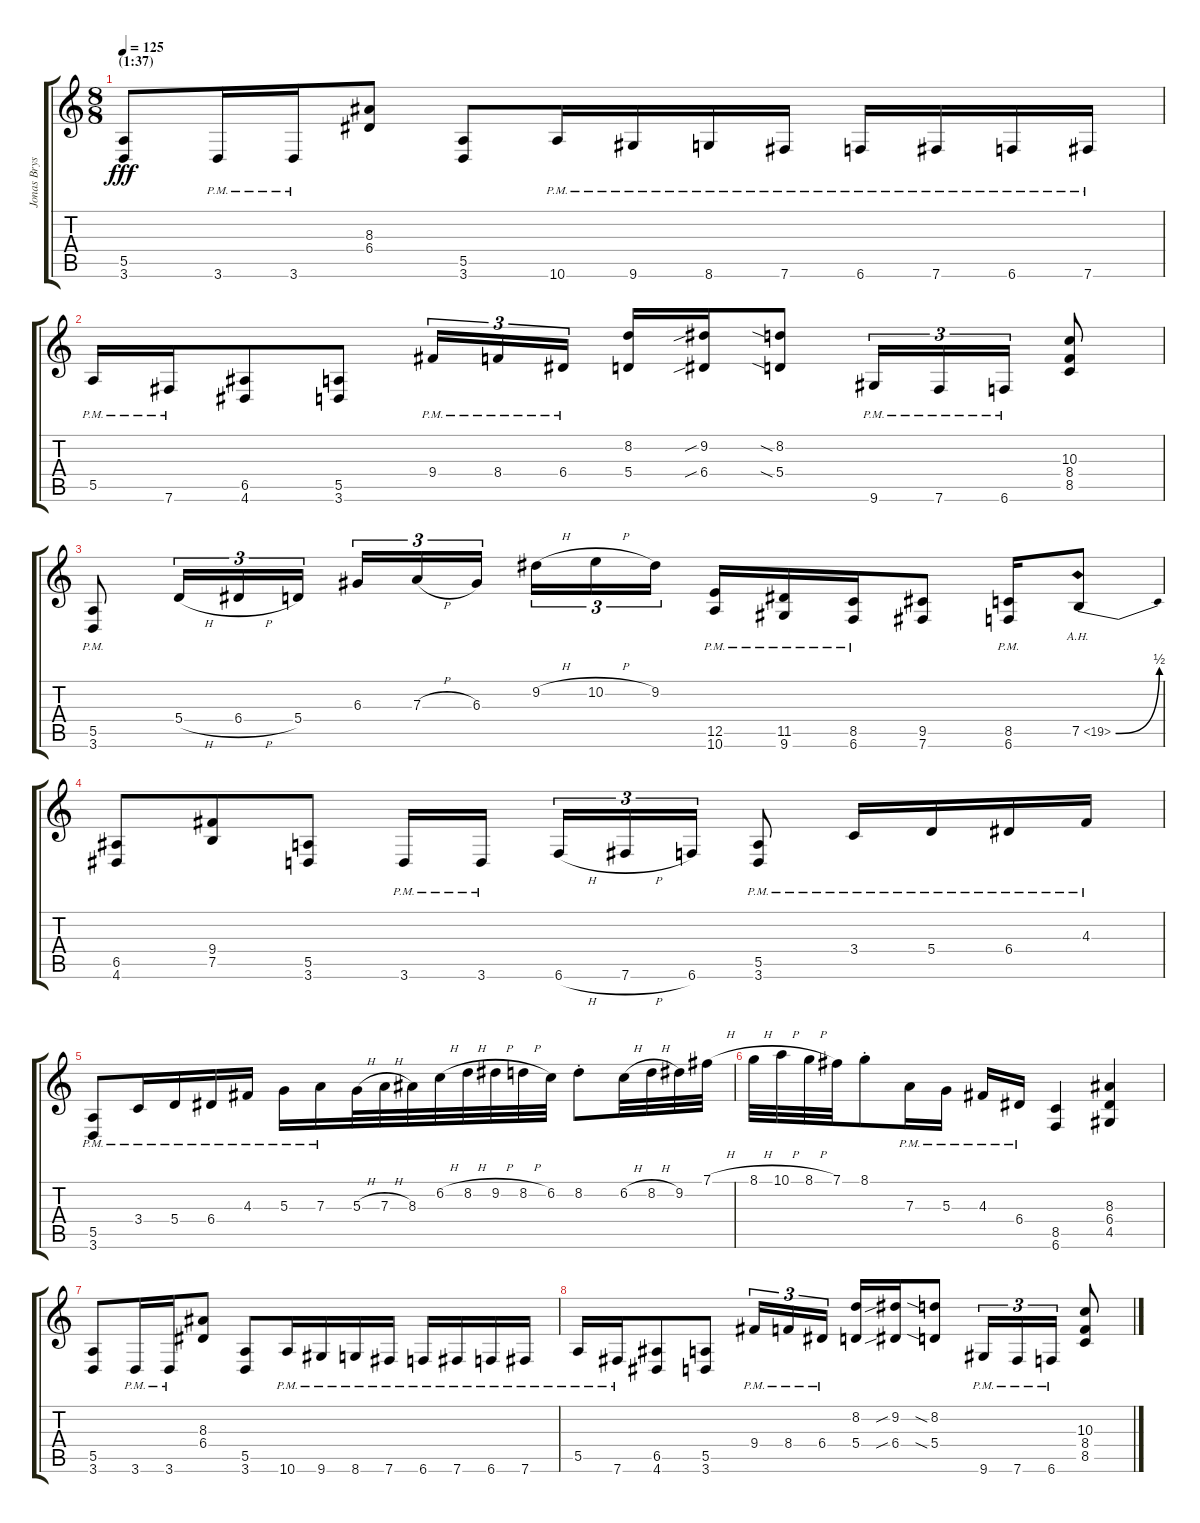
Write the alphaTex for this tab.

\track ("Jonas Bryssling" "Jonas Brys") {instrument distortionguitar}
\staff {score tabs}
\tuning (B3 Gb3 D3 A2 E2 B1) {hide}
\ts (8 8)
\section ("" "(1:37)")
\tempo 125
\clef g2
\ks c
(5.5 3.6).8{dy fff} 3.6{pm}.16 3.6{pm}.16 (8.3 6.4).8 (5.5 3.6).8 10.6{pm}.16 9.6{pm}.16 8.6{pm}.16 7.6{pm}.16 6.6{pm}.16 7.6{pm}.16 6.6{pm}.16 7.6{pm}.16 |
5.5{pm}.16 7.6{pm}.16 (6.5 4.6).8 (5.5 3.6).8 9.4{pm}.16{tu (3 2)} 8.4{pm}.16{tu (3 2)} 6.4{pm}.16{tu (3 2)} (8.2 5.4).16 (9.2{sib} 6.4{sib}).16 (8.2{sia} 5.4{sia}).8 9.6{pm}.16{tu (3 2)} 7.6{pm}.16{tu (3 2)} 6.6{pm}.16{tu (3 2)} (10.3 8.4 8.5).8 |
(5.5{pm} 3.6{pm}).8 5.4{h}.16{tu (3 2)} 6.4{h}.16{tu (3 2)} 5.4.16{tu (3 2)} 6.3.16{tu (3 2)} 7.3{h}.16{tu (3 2)} 6.3.16{tu (3 2)} 9.2{h}.16{tu (3 2)} 10.2{h}.16{tu (3 2)} 9.2.16{tu (3 2)} (12.5{pm} 10.6{pm}).16 (11.5{pm} 9.6{pm}).16 (8.5{pm} 6.6{pm}).16 (9.5 7.6).8 (8.5{pm} 6.6{pm}).16 7.5{be (bend 0 0 60 2) ah 12}.8 |
(6.5 4.6).8 (9.4 7.5).8 (5.5 3.6).8 3.6{pm}.16 3.6{pm}.16 6.6{h}.16{tu (3 2)} 7.6{h}.16{tu (3 2)} 6.6.16{tu (3 2)} (5.5{pm} 3.6{pm}).8 3.4{pm}.16 5.4{pm}.16 6.4{pm}.16 4.3{pm}.16 |
(5.5{pm} 3.6{pm}).8 3.4{pm}.16 5.4{pm}.16 6.4{pm}.16 4.3{pm}.16 5.3{pm}.16 7.3{pm}.16 5.3{h}.32 7.3{h}.32 8.3.32 6.2{h}.32 8.2{h}.32 9.2{h}.32 8.2{h}.32 6.2.32 8.2{st}.8 6.2{h}.32 8.2{h}.32 9.2.32 7.1{h}.32 |
8.1{h}.32 10.1{h}.32 8.1{h}.32 7.1.32 8.1{st}.8 7.3{pm}.16 5.3{pm}.16 4.3{pm}.16 6.4{pm}.16 (8.5 6.6).4 (8.3 6.4 4.5).4 |
(5.5 3.6).8 3.6{pm}.16 3.6{pm}.16 (8.3 6.4).8 (5.5 3.6).8 10.6{pm}.16 9.6{pm}.16 8.6{pm}.16 7.6{pm}.16 6.6{pm}.16 7.6{pm}.16 6.6{pm}.16 7.6{pm}.16 |
5.5{pm}.16 7.6{pm}.16 (6.5 4.6).8 (5.5 3.6).8 9.4{pm}.16{tu (3 2)} 8.4{pm}.16{tu (3 2)} 6.4{pm}.16{tu (3 2)} (8.2 5.4).16 (9.2{sib} 6.4{sib}).16 (8.2{sia} 5.4{sia}).8 9.6{pm}.16{tu (3 2)} 7.6{pm}.16{tu (3 2)} 6.6{pm}.16{tu (3 2)} (10.3 8.4 8.5).8
